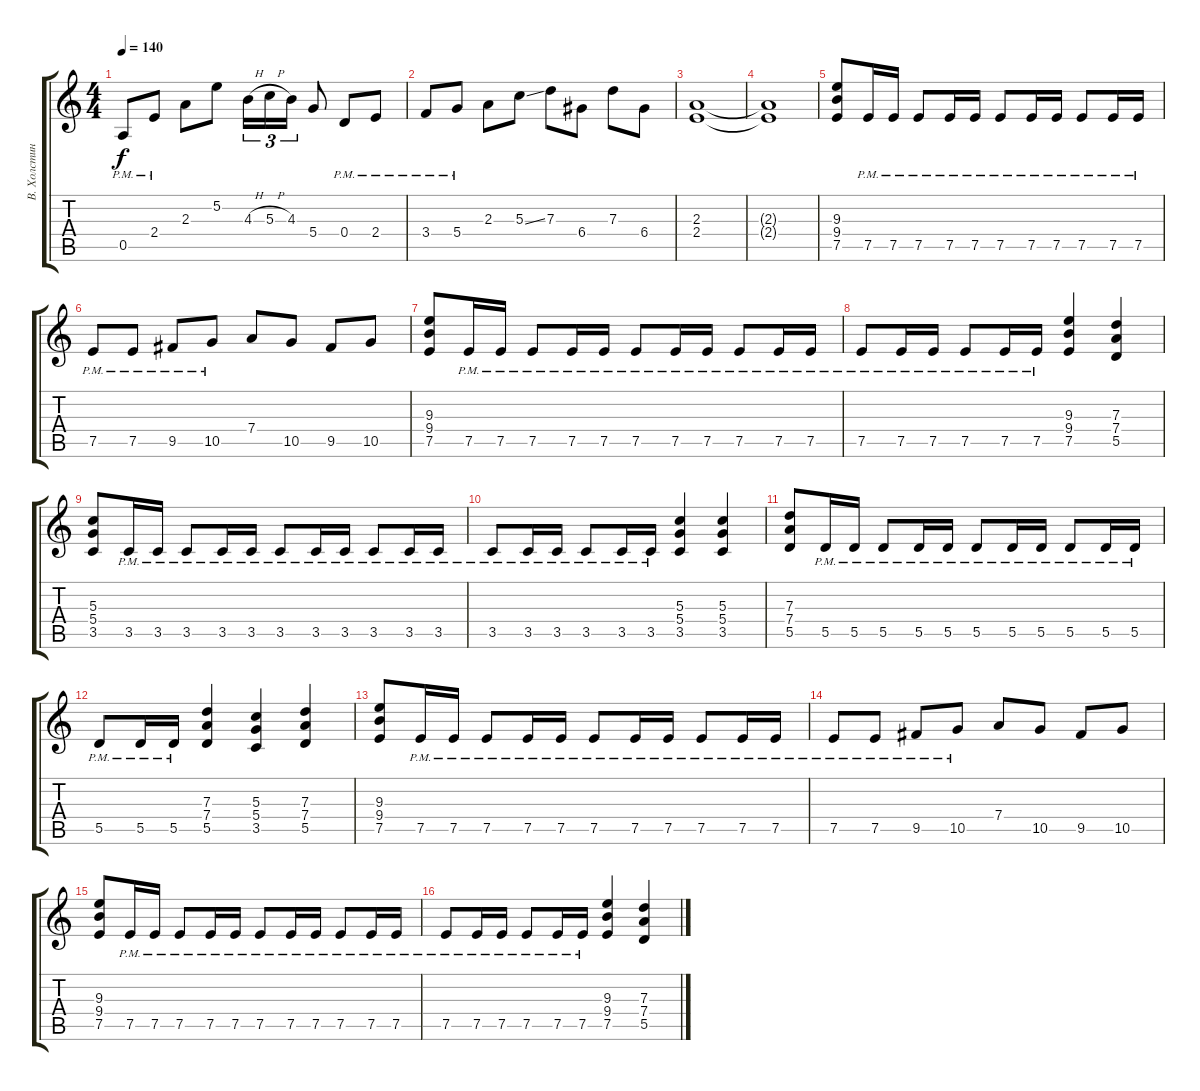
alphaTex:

\track ("В. Холстинин" "В. Холстин") {instrument distortionguitar}
\staff {score tabs}
\tuning (E4 B3 G3 D3 A2 E2) {hide}
\ts (4 4)
\tempo 140
\clef g2
\ks c
0.5{pm}.8{dy f} 2.4{pm}.8 2.3.8 5.2.8 4.3{h}.16{tu (3 2)} 5.3{h}.16{tu (3 2)} 4.3.16{tu (3 2)} 5.4.8 0.4{pm}.8 2.4{pm}.8 |
3.4{pm}.8 5.4{pm}.8 2.3.8 5.3{ss}.8 7.3.8 6.4.8 7.3.8 6.4.8 |
(2.3 2.4).1 |
(2.3{t} 2.4{t}).1 |
(9.3 9.4 7.5).8 7.5{pm}.16 7.5{pm}.16 7.5{pm}.8 7.5{pm}.16 7.5{pm}.16 7.5{pm}.8 7.5{pm}.16 7.5{pm}.16 7.5{pm}.8 7.5{pm}.16 7.5{pm}.16 |
7.5{pm}.8 7.5{pm}.8 9.5{pm}.8 10.5{pm}.8 7.4.8 10.5.8 9.5.8 10.5.8 |
(9.3 9.4 7.5).8 7.5{pm}.16 7.5{pm}.16 7.5{pm}.8 7.5{pm}.16 7.5{pm}.16 7.5{pm}.8 7.5{pm}.16 7.5{pm}.16 7.5{pm}.8 7.5{pm}.16 7.5{pm}.16 |
7.5{pm}.8 7.5{pm}.16 7.5{pm}.16 7.5{pm}.8 7.5{pm}.16 7.5{pm}.16 (9.3 9.4 7.5).4 (7.3 7.4 5.5).4 |
(5.3 5.4 3.5).8 3.5{pm}.16 3.5{pm}.16 3.5{pm}.8 3.5{pm}.16 3.5{pm}.16 3.5{pm}.8 3.5{pm}.16 3.5{pm}.16 3.5{pm}.8 3.5{pm}.16 3.5{pm}.16 |
3.5{pm}.8 3.5{pm}.16 3.5{pm}.16 3.5{pm}.8 3.5{pm}.16 3.5{pm}.16 (5.3 5.4 3.5).4 (5.3 5.4 3.5).4 |
(7.3 7.4 5.5).8 5.5{pm}.16 5.5{pm}.16 5.5{pm}.8 5.5{pm}.16 5.5{pm}.16 5.5{pm}.8 5.5{pm}.16 5.5{pm}.16 5.5{pm}.8 5.5{pm}.16 5.5{pm}.16 |
5.5{pm}.8 5.5{pm}.16 5.5{pm}.16 (7.3 7.4 5.5).4 (5.3 5.4 3.5).4 (7.3 7.4 5.5).4 |
(9.3 9.4 7.5).8 7.5{pm}.16 7.5{pm}.16 7.5{pm}.8 7.5{pm}.16 7.5{pm}.16 7.5{pm}.8 7.5{pm}.16 7.5{pm}.16 7.5{pm}.8 7.5{pm}.16 7.5{pm}.16 |
7.5{pm}.8 7.5{pm}.8 9.5{pm}.8 10.5{pm}.8 7.4.8 10.5.8 9.5.8 10.5.8 |
(9.3 9.4 7.5).8 7.5{pm}.16 7.5{pm}.16 7.5{pm}.8 7.5{pm}.16 7.5{pm}.16 7.5{pm}.8 7.5{pm}.16 7.5{pm}.16 7.5{pm}.8 7.5{pm}.16 7.5{pm}.16 |
7.5{pm}.8 7.5{pm}.16 7.5{pm}.16 7.5{pm}.8 7.5{pm}.16 7.5{pm}.16 (9.3 9.4 7.5).4 (7.3 7.4 5.5).4
